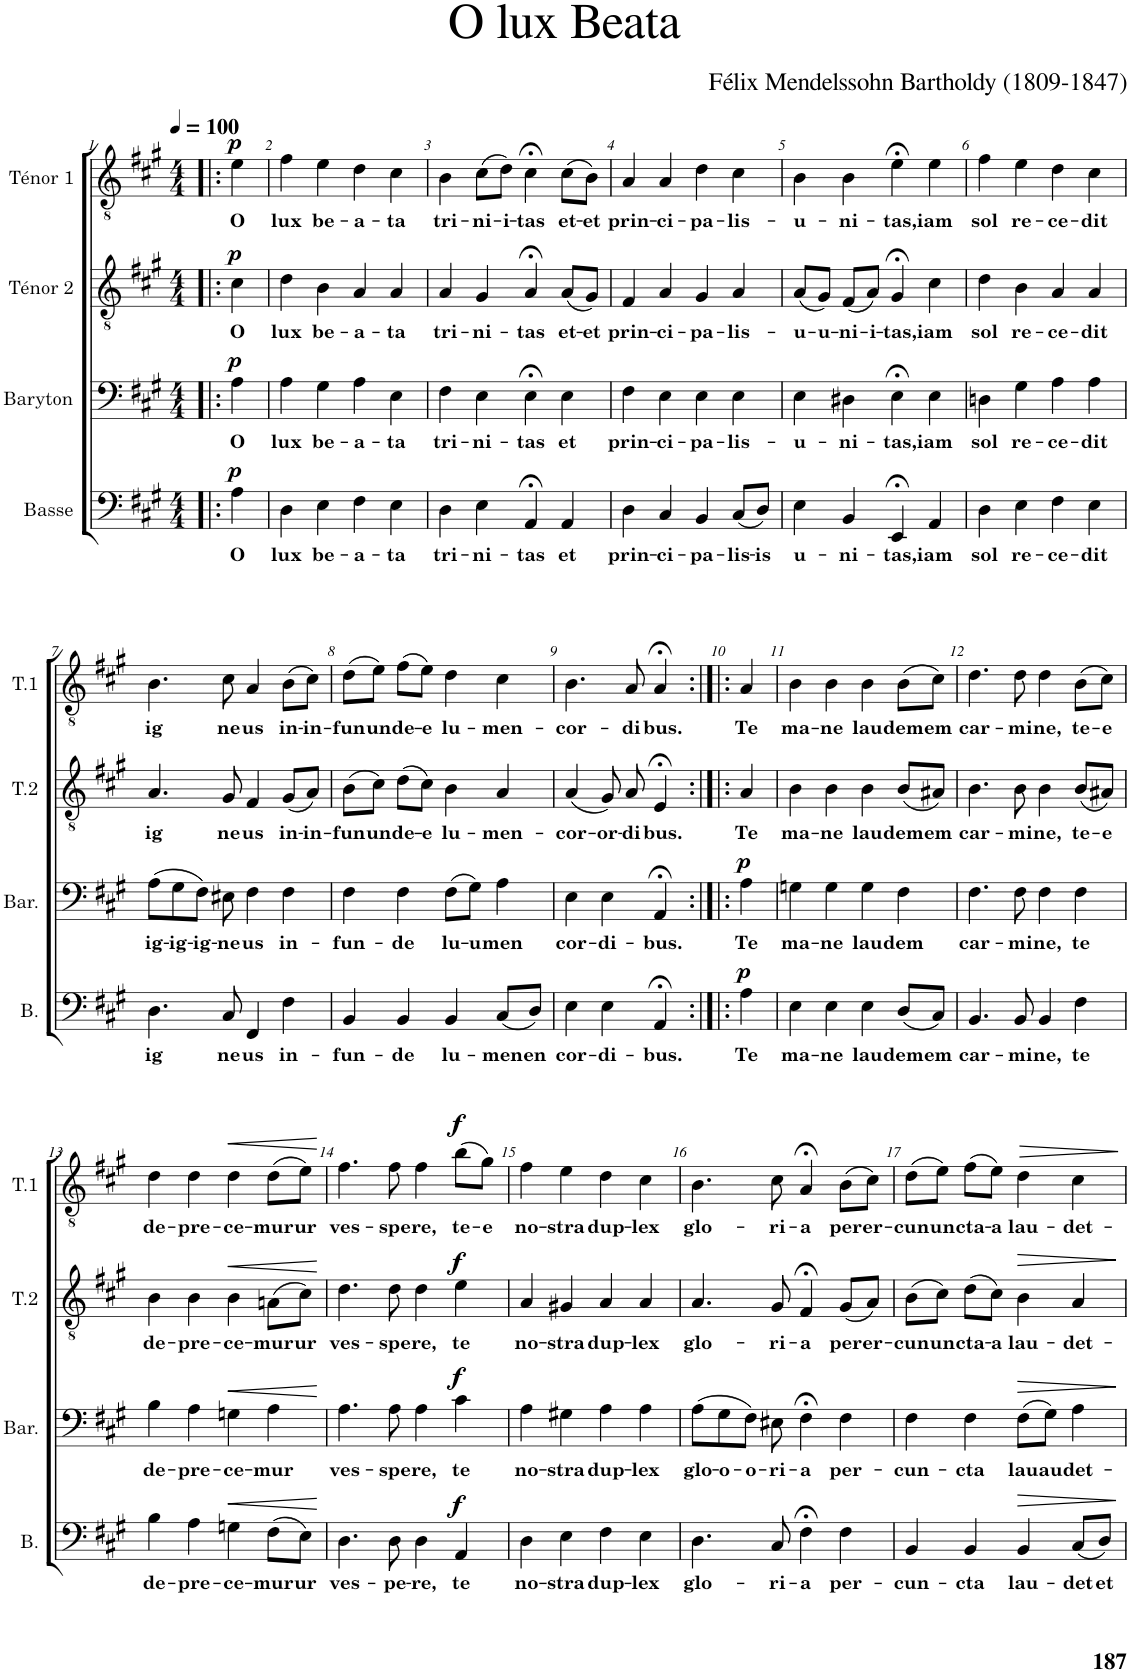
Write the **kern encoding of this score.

**kern	**text	**dynam	**kern	**text	**dynam	**kern	**text	**dynam	**kern	**text	**dynam
*part4	*part4	*part4	*part3	*part3	*part3	*part2	*part2	*part2	*part1	*part1	*part1
*staff4	*staff4	*staff4	*staff3	*staff3	*staff3	*staff2	*staff2	*staff2	*staff1	*staff1	*staff1
*I"Basse	*	*	*I"Baryton	*	*	*I"Ténor 2	*	*	*I"Ténor 1	*	*
*I'B.	*	*	*I'Bar.	*	*	*I'T.2	*	*	*I'T.1	*	*
*clefF4	*	*	*clefF4	*	*	*clefGv2	*	*	*clefGv2	*	*
*k[f#c#g#]	*	*	*k[f#c#g#]	*	*	*k[f#c#g#]	*	*	*k[f#c#g#]	*	*
*M4/4	*	*	*M4/4	*	*	*M4/4	*	*	*M4/4	*	*
*MM100	*	*	*MM100	*	*	*MM100	*	*	*MM100	*	*
=1!|:	=1!|:	=1!|:	=1!|:	=1!|:	=1!|:	=1!|:	=1!|:	=1!|:	=1!|:	=1!|:	=1!|:
!	!LO:LY:b	!LO:DY:a	!	!LO:LY:b	!LO:DY:a	!	!LO:LY:b	!LO:DY:a	!	!LO:LY:b	!LO:DY:a
4A\	O	p	4A\	O	p	4c#\	O	p	4e\	O	p
=2	=2	=2	=2	=2	=2	=2	=2	=2	=2	=2	=2
!	!LO:LY:b	!	!	!LO:LY:b	!	!	!LO:LY:b	!	!	!LO:LY:b	!
4D\	lux	.	4A\	lux	.	4d\	lux	.	4f#\	lux	.
!	!LO:LY:b	!	!	!LO:LY:b	!	!	!LO:LY:b	!	!	!LO:LY:b	!
4E\	be-	.	4G#\	be-	.	4B\	be-	.	4e\	be-	.
!	!LO:LY:b	!	!	!LO:LY:b	!	!	!LO:LY:b	!	!	!LO:LY:b	!
4F#\	-a-	.	4A\	-a-	.	4A/	-a-	.	4d\	-a-	.
!	!LO:LY:b	!	!	!LO:LY:b	!	!	!LO:LY:b	!	!	!LO:LY:b	!
4E\	-ta	.	4E\	-ta	.	4A/	-ta	.	4c#\	-ta	.
=3	=3	=3	=3	=3	=3	=3	=3	=3	=3	=3	=3
!	!LO:LY:b	!	!	!LO:LY:b	!	!	!LO:LY:b	!	!	!LO:LY:b	!
4D\	tri-	.	4F#\	tri-	.	4A/	tri-	.	4B\	tri-	.
!	!LO:LY:b	!	!	!LO:LY:b	!	!	!LO:LY:b	!	!	!LO:LY:b	!
4E\	-ni-	.	4E\	-ni-	.	4G#/	-ni-	.	(8c#\L	-ni-	.
!	!	!	!	!	!	!	!	!	!	!LO:LY:b	!
.	.	.	.	.	.	.	.	.	8d\J)	-i-	.
!	!LO:LY:b	!	!	!LO:LY:b	!	!	!LO:LY:b	!	!	!LO:LY:b	!
4AA;</	-tas	.	4E;<\	-tas	.	4A;</	-tas	.	4c#;<\	-tas	.
!	!LO:LY:b	!	!	!LO:LY:b	!	!	!LO:LY:b	!	!	!LO:LY:b	!
4AA/	et	.	4E\	et	.	(8A/L	et-	.	(8c#\L	et-	.
!	!	!	!	!	!	!	!LO:LY:b	!	!	!LO:LY:b	!
.	.	.	.	.	.	8G#/J)	-et	.	8B\J)	-et	.
=4	=4	=4	=4	=4	=4	=4	=4	=4	=4	=4	=4
!	!LO:LY:b	!	!	!LO:LY:b	!	!	!LO:LY:b	!	!	!LO:LY:b	!
4D\	prin-	.	4F#\	prin-	.	4F#/	prin-	.	4A/	prin-	.
!	!LO:LY:b	!	!	!LO:LY:b	!	!	!LO:LY:b	!	!	!LO:LY:b	!
4C#/	-ci-	.	4E\	-ci-	.	4A/	-ci-	.	4A/	-ci-	.
!	!LO:LY:b	!	!	!LO:LY:b	!	!	!LO:LY:b	!	!	!LO:LY:b	!
4BB/	-pa-	.	4E\	-pa-	.	4G#/	-pa-	.	4d\	-pa-	.
!	!LO:LY:b	!	!	!LO:LY:b	!	!	!LO:LY:b	!	!	!LO:LY:b	!
(8C#/L	-lis-	.	4E\	-lis-	.	4A/	-lis-	.	4c#\	-lis-	.
!	!LO:LY:b	!	!	!	!	!	!	!	!	!	!
8D/J)	-is	.	.	.	.	.	.	.	.	.	.
=5	=5	=5	=5	=5	=5	=5	=5	=5	=5	=5	=5
!	!LO:LY:b	!	!	!LO:LY:b	!	!	!LO:LY:b	!	!	!LO:LY:b	!
4E\	u-	.	4E\	u-	.	(8A/L	u-	.	4B\	u-	.
!	!	!	!	!	!	!	!LO:LY:b	!	!	!	!
.	.	.	.	.	.	8G#/J)	-u-	.	.	.	.
!	!LO:LY:b	!	!	!LO:LY:b	!	!	!LO:LY:b	!	!	!LO:LY:b	!
4BB/	-ni-	.	4D#X\	-ni-	.	(8F#/L	-ni-	.	4B\	-ni-	.
!	!	!	!	!	!	!	!LO:LY:b	!	!	!	!
.	.	.	.	.	.	8A/J)	-i-	.	.	.	.
!	!LO:LY:b	!	!	!LO:LY:b	!	!	!LO:LY:b	!	!	!LO:LY:b	!
4EE;</	-tas,	.	4E;<\	-tas,	.	4G#;</	-tas,	.	4e;<\	-tas,	.
!	!LO:LY:b	!	!	!LO:LY:b	!	!	!LO:LY:b	!	!	!LO:LY:b	!
4AA/	iam	.	4E\	iam	.	4c#\	iam	.	4e\	iam	.
=6	=6	=6	=6	=6	=6	=6	=6	=6	=6	=6	=6
!	!LO:LY:b	!	!	!LO:LY:b	!	!	!LO:LY:b	!	!	!LO:LY:b	!
4D\	sol	.	4Dn\	sol	.	4d\	sol	.	4f#\	sol	.
!	!LO:LY:b	!	!	!LO:LY:b	!	!	!LO:LY:b	!	!	!LO:LY:b	!
4E\	re-	.	4G#\	re-	.	4B\	re-	.	4e\	re-	.
!	!LO:LY:b	!	!	!LO:LY:b	!	!	!LO:LY:b	!	!	!LO:LY:b	!
4F#\	-ce-	.	4A\	-ce-	.	4A/	-ce-	.	4d\	-ce-	.
!	!LO:LY:b	!	!	!LO:LY:b	!	!	!LO:LY:b	!	!	!LO:LY:b	!
4E\	-dit	.	4A\	-dit	.	4A/	-dit	.	4c#\	-dit	.
!!LO:LB:g=z
=7	=7	=7	=7	=7	=7	=7	=7	=7	=7	=7	=7
!	!LO:LY:b	!	!	!LO:LY:b	!	!	!LO:LY:b	!	!	!LO:LY:b	!
4.D\	ig	.	(8A\L	ig-	.	4.A/	ig	.	4.B\	ig	.
!	!	!	!	!LO:LY:b	!	!	!	!	!	!	!
.	.	.	8G#\	-ig-	.	.	.	.	.	.	.
!	!	!	!	!LO:LY:b	!	!	!	!	!	!	!
.	.	.	8F#\J)	-ig-	.	.	.	.	.	.	.
!	!LO:LY:b	!	!	!LO:LY:b	!	!	!LO:LY:b	!	!	!LO:LY:b	!
8C#/	ne-	.	8E#X\	-ne-	.	8G#/	ne-	.	8c#\	ne-	.
!	!LO:LY:b	!	!	!LO:LY:b	!	!	!LO:LY:b	!	!	!LO:LY:b	!
4FF#/	-us	.	4F#\	-us	.	4F#/	-us	.	4A/	-us	.
!	!LO:LY:b	!	!	!LO:LY:b	!	!	!LO:LY:b	!	!	!LO:LY:b	!
4F#\	in-	.	4F#\	in-	.	(8G#/L	in-	.	(8B\L	in-	.
!	!	!	!	!	!	!	!LO:LY:b	!	!	!LO:LY:b	!
.	.	.	.	.	.	8A/J)	-in-	.	8c#\J)	-in-	.
=8	=8	=8	=8	=8	=8	=8	=8	=8	=8	=8	=8
!	!LO:LY:b	!	!	!LO:LY:b	!	!	!LO:LY:b	!	!	!LO:LY:b	!
4BB/	-fun-	.	4F#\	-fun-	.	(8B\L	-fun-	.	(8d\L	-fun-	.
!	!	!	!	!	!	!	!LO:LY:b	!	!	!LO:LY:b	!
.	.	.	.	.	.	8c#\J)	-un-	.	8e\J)	-un-	.
!	!LO:LY:b	!	!	!LO:LY:b	!	!	!LO:LY:b	!	!	!LO:LY:b	!
4BB/	-de	.	4F#\	-de	.	(8d\L	-de-	.	(8f#\L	-de-	.
!	!	!	!	!	!	!	!LO:LY:b	!	!	!LO:LY:b	!
.	.	.	.	.	.	8c#\J)	-e	.	8e\J)	-e	.
!	!LO:LY:b	!	!	!LO:LY:b	!	!	!LO:LY:b	!	!	!LO:LY:b	!
4BB/	lu-	.	(8F#\L	lu-	.	4B\	lu-	.	4d\	lu-	.
!	!	!	!	!LO:LY:b	!	!	!	!	!	!	!
.	.	.	8G#\J)	-u-	.	.	.	.	.	.	.
!	!LO:LY:b	!	!	!LO:LY:b	!	!	!LO:LY:b	!	!	!LO:LY:b	!
(8C#/L	-men-	.	4A\	-men	.	4A/	-men-	.	4c#\	-men-	.
!	!LO:LY:b	!	!	!	!	!	!	!	!	!	!
8D/J)	-en	.	.	.	.	.	.	.	.	.	.
=9	=9	=9	=9	=9	=9	=9	=9	=9	=9	=9	=9
!	!LO:LY:b	!	!	!LO:LY:b	!	!	!LO:LY:b	!	!	!LO:LY:b	!
4E\	cor-	.	4E\	cor-	.	(4A/	cor-	.	4.B\	cor-	.
!	!LO:LY:b	!	!	!LO:LY:b	!	!	!LO:LY:b	!	!	!	!
4E\	-di-	.	4E\	-di-	.	8G#/)	-or-	.	.	.	.
!	!	!	!	!	!	!	!LO:LY:b	!	!	!LO:LY:b	!
.	.	.	.	.	.	8A/	-di-	.	8A/	-di-	.
!	!LO:LY:b	!	!	!LO:LY:b	!	!	!LO:LY:b	!	!	!LO:LY:b	!
4AA;</	-bus.	.	4AA;</	-bus.	.	4E;</	-bus.	.	4A;</	-bus.	.
=10:|!|:	=10:|!|:	=10:|!|:	=10:|!|:	=10:|!|:	=10:|!|:	=10:|!|:	=10:|!|:	=10:|!|:	=10:|!|:	=10:|!|:	=10:|!|:
!	!LO:LY:b	!LO:DY:a	!	!LO:LY:b	!LO:DY:a	!	!LO:LY:b	!	!	!LO:LY:b	!
4A\	Te	p	4A\	Te	p	4A/	Te	.	4A/	Te	.
=11	=11	=11	=11	=11	=11	=11	=11	=11	=11	=11	=11
!	!LO:LY:b	!	!	!LO:LY:b	!	!	!LO:LY:b	!	!	!LO:LY:b	!
4E\	ma-	.	4Gn\	ma-	.	4B\	ma-	.	4B\	ma-	.
!	!LO:LY:b	!	!	!LO:LY:b	!	!	!LO:LY:b	!	!	!LO:LY:b	!
4E\	-ne	.	4G\	-ne	.	4B\	-ne	.	4B\	-ne	.
!	!LO:LY:b	!	!	!LO:LY:b	!	!	!LO:LY:b	!	!	!LO:LY:b	!
4E\	lau-	.	4G\	lau-	.	4B\	lau-	.	4B\	lau-	.
!	!LO:LY:b	!	!	!LO:LY:b	!	!	!LO:LY:b	!	!	!LO:LY:b	!
(8D/L	-dem-	.	4F#\	-dem	.	(8B/L	-dem-	.	(8B\L	-dem-	.
!	!LO:LY:b	!	!	!	!	!	!LO:LY:b	!	!	!LO:LY:b	!
8C#/J)	-em	.	.	.	.	8A#X/J)	-em	.	8c#\J)	-em	.
=12	=12	=12	=12	=12	=12	=12	=12	=12	=12	=12	=12
!	!LO:LY:b	!	!	!LO:LY:b	!	!	!LO:LY:b	!	!	!LO:LY:b	!
4.BB/	car-	.	4.F#\	car-	.	4.B\	car-	.	4.d\	car-	.
!	!LO:LY:b	!	!	!LO:LY:b	!	!	!LO:LY:b	!	!	!LO:LY:b	!
8BB/	-mi-	.	8F#\	-mi-	.	8B\	-mi-	.	8d\	-mi-	.
!	!LO:LY:b	!	!	!LO:LY:b	!	!	!LO:LY:b	!	!	!LO:LY:b	!
4BB/	-ne,	.	4F#\	-ne,	.	4B\	-ne,	.	4d\	-ne,	.
!	!LO:LY:b	!	!	!LO:LY:b	!	!	!LO:LY:b	!	!	!LO:LY:b	!
4F#\	te	.	4F#\	te	.	(8B/L	te-	.	(8B\L	te-	.
!	!	!	!	!	!	!	!LO:LY:b	!	!	!LO:LY:b	!
.	.	.	.	.	.	8A#X/J)	-e	.	8c#\J)	-e	.
!!LO:LB:g=z
=13	=13	=13	=13	=13	=13	=13	=13	=13	=13	=13	=13
!	!LO:LY:b	!	!	!LO:LY:b	!	!	!LO:LY:b	!	!	!LO:LY:b	!
4B\	de-	.	4B\	de-	.	4B\	de-	.	4d\	de-	.
!	!LO:LY:b	!	!	!LO:LY:b	!	!	!LO:LY:b	!	!	!LO:LY:b	!
4A\	-pre-	.	4A\	-pre-	.	4B\	-pre-	.	4d\	-pre-	.
!	!LO:LY:b	!LO:HP:b	!	!LO:LY:b	!LO:HP:b	!	!LO:LY:b	!LO:HP:b	!	!LO:LY:b	!LO:HP:b
4Gn\	-ce-	<	4Gn\	-ce-	<	4B\	-ce-	<	4d\	-ce-	<
!	!LO:LY:b	!	!	!LO:LY:b	!	!	!LO:LY:b	!	!	!LO:LY:b	!
(8F#\L	-mur-	.	4A\	-mur	.	(8An\L	-mur-	.	(8d\L	-mur-	.
!	!LO:LY:b	!	!	!	!	!	!LO:LY:b	!	!	!LO:LY:b	!
8E\J)	-ur	.	.	.	.	8c#\J)	-ur	.	8e\J)	-ur	.
.	.	[	.	.	[	.	.	[	.	.	[
=14	=14	=14	=14	=14	=14	=14	=14	=14	=14	=14	=14
!	!LO:LY:b	!	!	!LO:LY:b	!	!	!LO:LY:b	!	!	!LO:LY:b	!
4.D\	ves-	.	4.A\	ves-	.	4.d\	ves-	.	4.f#\	ves-	.
!	!LO:LY:b	!	!	!LO:LY:b	!	!	!LO:LY:b	!	!	!LO:LY:b	!
8D\	-pe-	.	8A\	-spe-	.	8d\	-spe-	.	8f#\	-spe-	.
!	!LO:LY:b	!	!	!LO:LY:b	!	!	!LO:LY:b	!	!	!LO:LY:b	!
4D\	-re,	.	4A\	-re,	.	4d\	-re,	.	4f#\	-re,	.
!	!LO:LY:b	!LO:DY:a	!	!LO:LY:b	!LO:DY:a	!	!LO:LY:b	!LO:DY:a	!	!LO:LY:b	!LO:DY:a
4AA/	te	f	4c#\	te	f	4e\	te	f	(8b\L	te-	f
!	!	!	!	!	!	!	!	!	!	!LO:LY:b	!
.	.	.	.	.	.	.	.	.	8g#\J)	-e	.
=15	=15	=15	=15	=15	=15	=15	=15	=15	=15	=15	=15
!	!LO:LY:b	!	!	!LO:LY:b	!	!	!LO:LY:b	!	!	!LO:LY:b	!
4D\	no-	.	4A\	no-	.	4A/	no-	.	4f#\	no-	.
!	!LO:LY:b	!	!	!LO:LY:b	!	!	!LO:LY:b	!	!	!LO:LY:b	!
4E\	-stra	.	4G#X\	-stra	.	4G#X/	-stra	.	4e\	-stra	.
!	!LO:LY:b	!	!	!LO:LY:b	!	!	!LO:LY:b	!	!	!LO:LY:b	!
4F#\	dup-	.	4A\	dup-	.	4A/	dup-	.	4d\	dup-	.
!	!LO:LY:b	!	!	!LO:LY:b	!	!	!LO:LY:b	!	!	!LO:LY:b	!
4E\	-lex	.	4A\	-lex	.	4A/	-lex	.	4c#\	-lex	.
=16	=16	=16	=16	=16	=16	=16	=16	=16	=16	=16	=16
!	!LO:LY:b	!	!	!LO:LY:b	!	!	!LO:LY:b	!	!	!LO:LY:b	!
4.D\	glo-	.	(8A\L	glo-	.	4.A/	glo-	.	4.B\	glo-	.
!	!	!	!	!LO:LY:b	!	!	!	!	!	!	!
.	.	.	8G#\	-o-	.	.	.	.	.	.	.
!	!	!	!	!LO:LY:b	!	!	!	!	!	!	!
.	.	.	8F#\J)	-o-	.	.	.	.	.	.	.
!	!LO:LY:b	!	!	!LO:LY:b	!	!	!LO:LY:b	!	!	!LO:LY:b	!
8C#/	-ri-	.	8E#X\	-ri-	.	8G#/	-ri-	.	8c#\	-ri-	.
!	!LO:LY:b	!	!	!LO:LY:b	!	!	!LO:LY:b	!	!	!LO:LY:b	!
4F#;<\	-a	.	4F#;<\	-a	.	4F#;</	-a	.	4A;</	-a	.
!	!LO:LY:b	!	!	!LO:LY:b	!	!	!LO:LY:b	!	!	!LO:LY:b	!
4F#\	per-	.	4F#\	per-	.	(8G#/L	per-	.	(8B\L	per-	.
!	!	!	!	!	!	!	!LO:LY:b	!	!	!LO:LY:b	!
.	.	.	.	.	.	8A/J)	-er-	.	8c#\J)	-er-	.
=17	=17	=17	=17	=17	=17	=17	=17	=17	=17	=17	=17
!	!LO:LY:b	!	!	!LO:LY:b	!	!	!LO:LY:b	!	!	!LO:LY:b	!
4BB/	-cun-	.	4F#\	-cun-	.	(8B\L	-cun-	.	(8d\L	-cun-	.
!	!	!	!	!	!	!	!LO:LY:b	!	!	!LO:LY:b	!
.	.	.	.	.	.	8c#\J)	-un-	.	8e\J)	-un-	.
!	!LO:LY:b	!	!	!LO:LY:b	!	!	!LO:LY:b	!	!	!LO:LY:b	!
4BB/	-cta	.	4F#\	-cta	.	(8d\L	-cta-	.	(8f#\L	-cta-	.
!	!	!	!	!	!	!	!LO:LY:b	!	!	!LO:LY:b	!
.	.	.	.	.	.	8c#\J)	-a	.	8e\J)	-a	.
!	!LO:LY:b	!LO:HP:b	!	!LO:LY:b	!LO:HP:b	!	!LO:LY:b	!LO:HP:b	!	!LO:LY:b	!LO:HP:b
4BB/	lau-	>	(8F#\L	lau-	>	4B\	lau-	>	4d\	lau-	>
!	!	!	!	!LO:LY:b	!	!	!	!	!	!	!
.	.	.	8G#\J)	-au-	.	.	.	.	.	.	.
!	!LO:LY:b	!	!	!LO:LY:b	!	!	!LO:LY:b	!	!	!LO:LY:b	!
(8C#/L	-det-	.	4A\	-det-	.	4A/	-det-	.	4c#\	-det-	.
!	!LO:LY:b	!	!	!	!	!	!	!	!	!	!
8D/J)	-et	.	.	.	.	.	.	.	.	.	.
.	.	]	.	.	]	.	.	]	.	.	]
=	=	=	=	=	=	=	=	=	=	=	=
*-	*-	*-	*-	*-	*-	*-	*-	*-	*-	*-	*-
